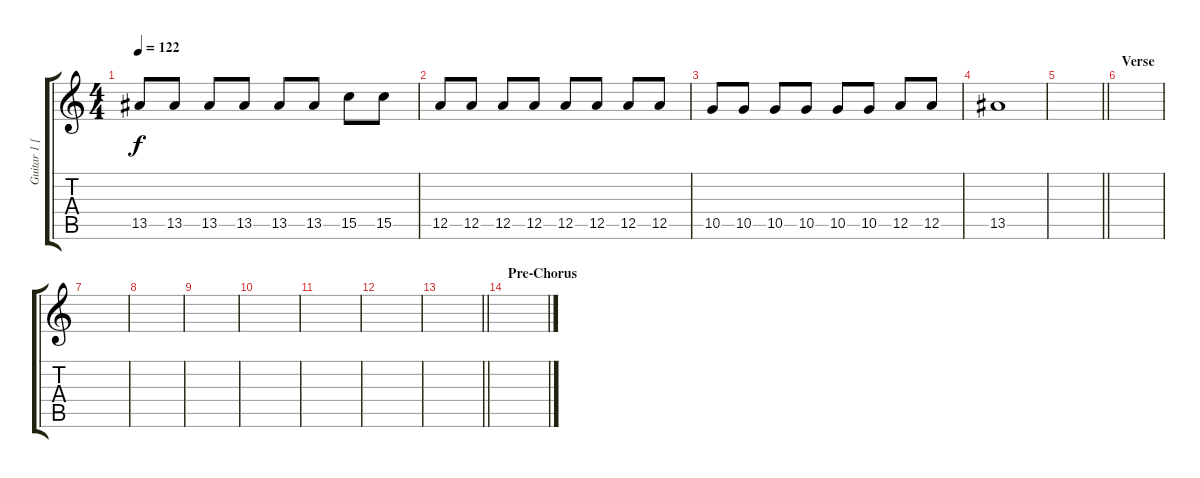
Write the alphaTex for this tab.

\track ("Guitar 1 [Brad Delson]" "Guitar 1 [") {instrument overdrivenguitar}
\staff {score tabs}
\tuning (E4 B3 G3 D3 A2 D2) {hide}
\ts (4 4)
\tempo 122
\clef g2
\ks c
13.5.8{dy f} 13.5.8 13.5.8 13.5.8 13.5.8 13.5.8 15.5.8 15.5.8 |
12.5.8 12.5.8 12.5.8 12.5.8 12.5.8 12.5.8 12.5.8 12.5.8 |
10.5.8 10.5.8 10.5.8 10.5.8 10.5.8 10.5.8 12.5.8 12.5.8 |
13.5.1{volume 0} |
\barLineRight lightlight
|
\section ("" "Verse")
|
|
|
|
|
|
|
\barLineRight lightlight
|
\section ("" "Pre-Chorus")
